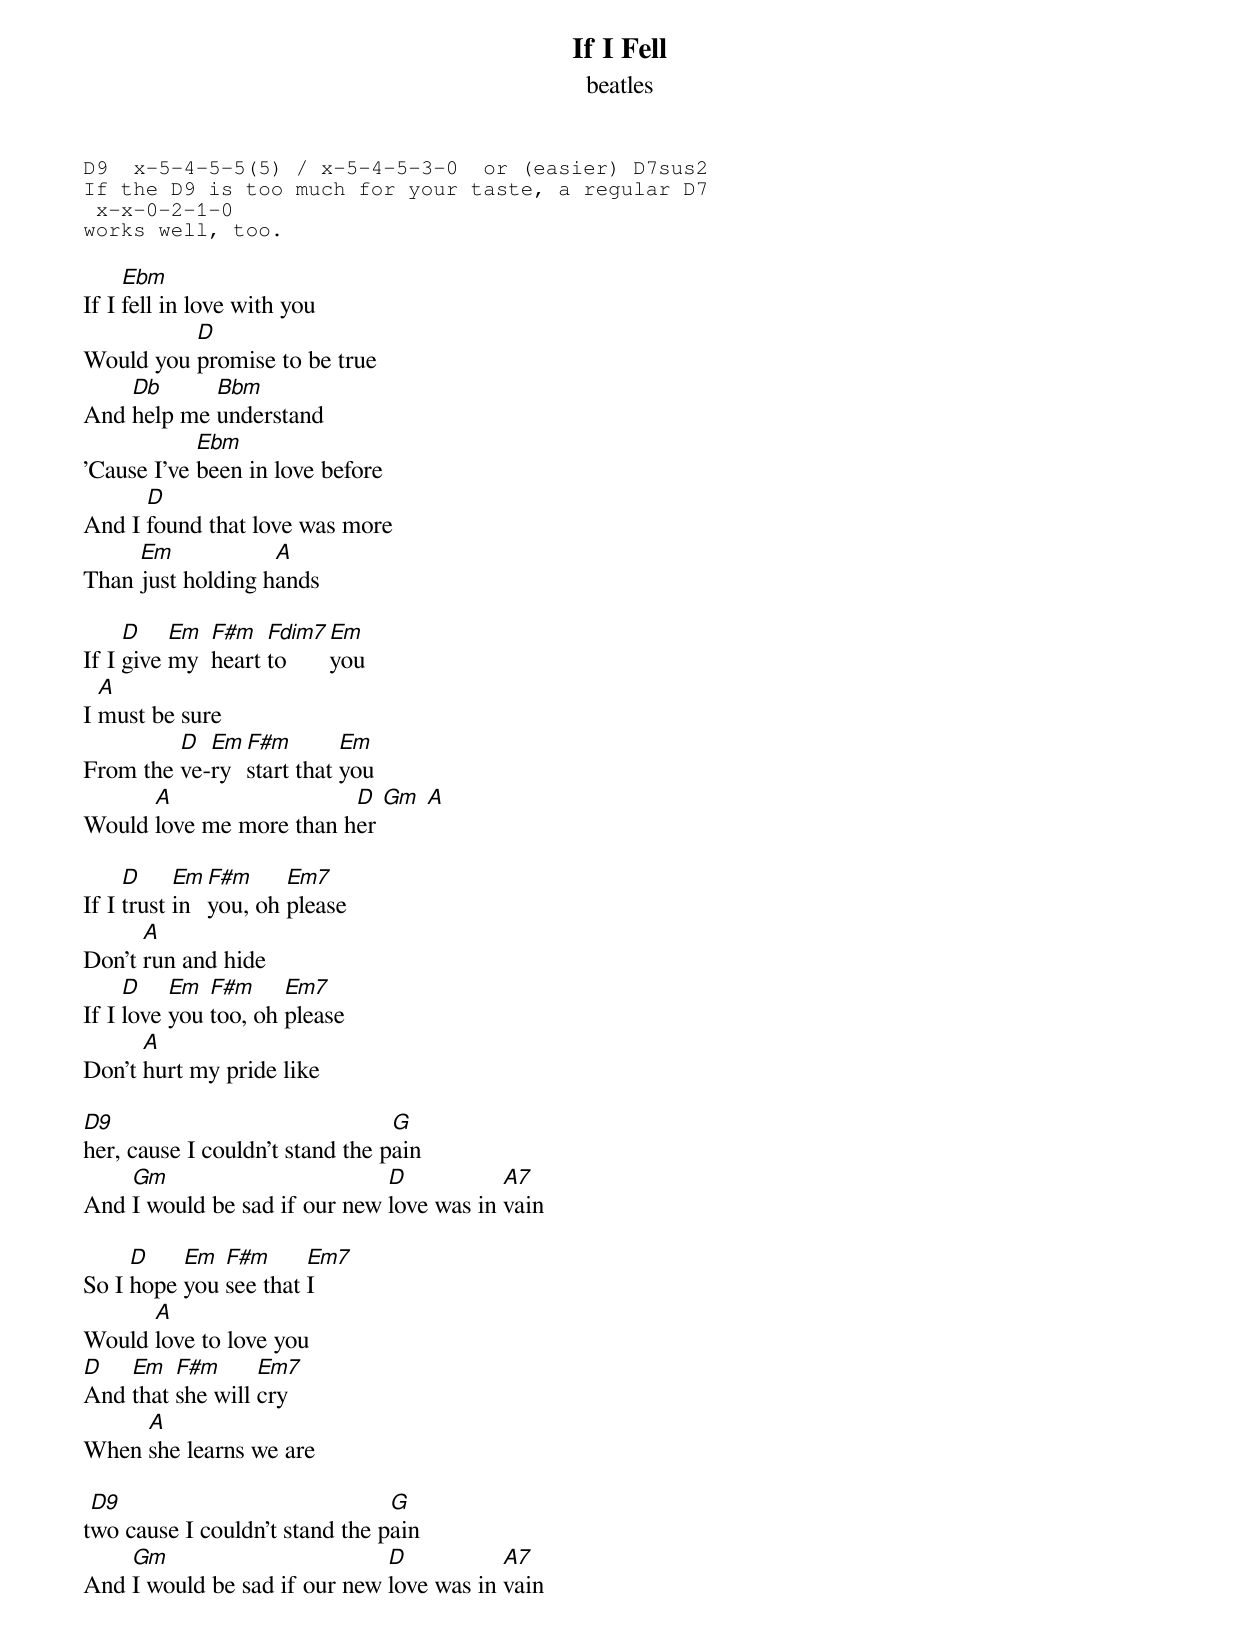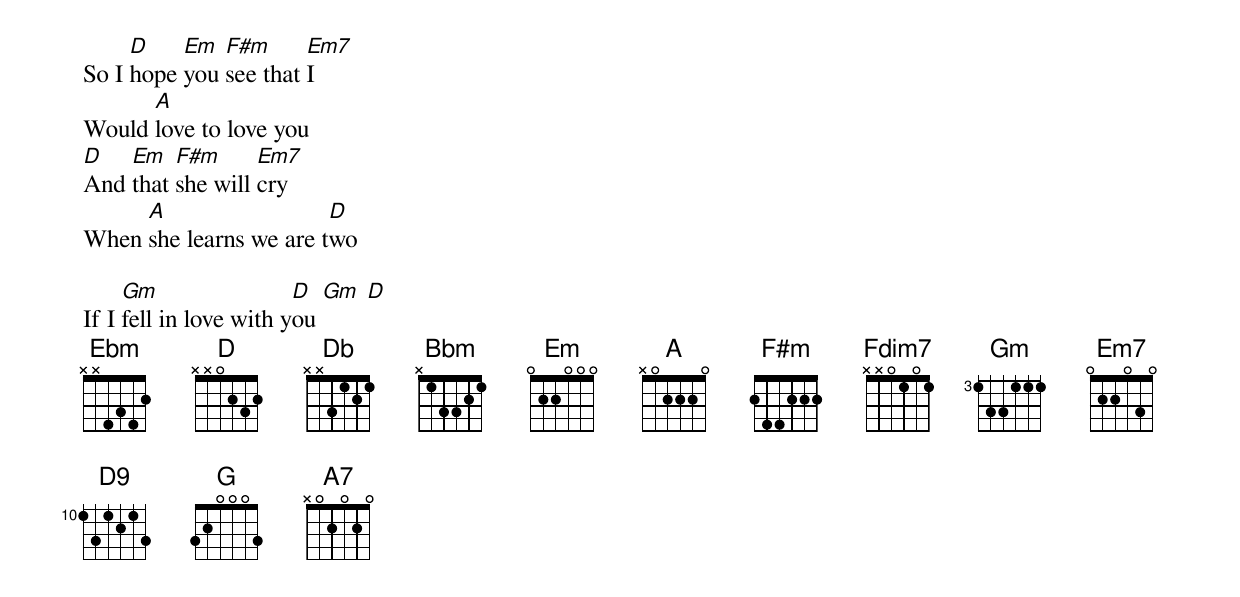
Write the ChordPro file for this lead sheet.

{title: If I Fell}
{subtitle: beatles}

{sot}
D9  x-5-4-5-5(5) / x-5-4-5-3-0  or (easier) D7sus2
If the D9 is too much for your taste, a regular D7
 x-x-0-2-1-0
works well, too.
{eot}

If I [Ebm]fell in love with you
Would you [D]promise to be true
And [Db]help me [Bbm]understand
'Cause I've [Ebm]been in love before
And I [D]found that love was more
Than [Em]just holding h[A]ands

If I [D]give [Em]my  [F#m]heart [Fdim7]to    [Em]you
I [A]must be sure
From the [D]ve-[Em]ry  [F#m]start that [Em]you
Would [A]love me more than h[D]er [Gm] [A]

If I [D]trust [Em]in  [F#m]you, oh [Em7]please
Don't [A]run and hide
If I [D]love [Em]you [F#m]too, oh [Em7]please
Don't [A]hurt my pride like

[D9]her, cause I couldn't stand the p[G]ain
And [Gm]I would be sad if our new [D]love was in [A7]vain

So I [D]hope [Em]you [F#m]see that [Em7]I
Would [A]love to love you
[D]And [Em]that [F#m]she will [Em7]cry
When [A]she learns we are

t[D9]wo cause I couldn't stand the p[G]ain
And [Gm]I would be sad if our new [D]love was in [A7]vain

So I [D]hope [Em]you [F#m]see that [Em7]I
Would [A]love to love you
[D]And [Em]that [F#m]she will [Em7]cry
When [A]she learns we are t[D]wo

If I [Gm]fell in love with y[D]ou [Gm] [D]
